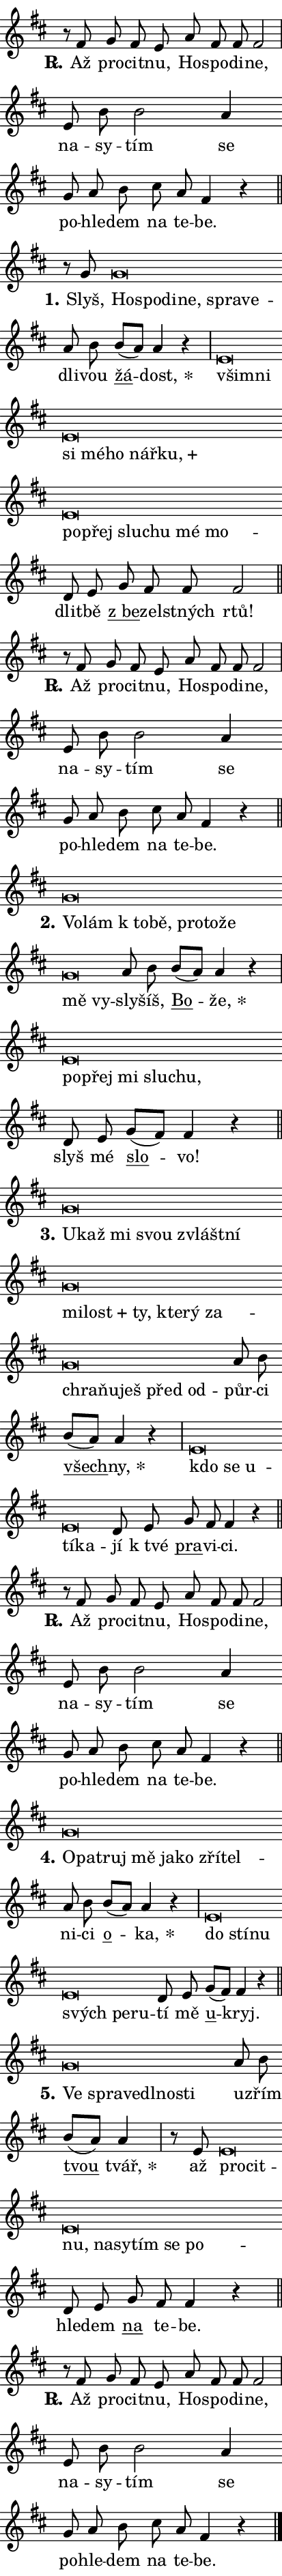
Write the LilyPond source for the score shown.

\version "2.24.0"
\header { tagline = "" }
\paper {
  indent = 0\cm
  top-margin = 0\cm
  right-margin = 0\cm
  bottom-margin = 0\cm
  left-margin = 0\cm
  paper-width = 7\cm
  page-breaking = #ly:one-page-breaking
  system-system-spacing.basic-distance = #11
  score-system-spacing.basic-distance = #11
  ragged-last = ##f
}


%% Author: Thomas Morley
%% https://lists.gnu.org/archive/html/lilypond-user/2020-05/msg00002.html
#(define (line-position grob)
"Returns position of @var[grob} in current system:
   @code{'start}, if at first time-step
   @code{'end}, if at last time-step
   @code{'middle} otherwise
"
  (let* ((col (ly:item-get-column grob))
         (ln (ly:grob-object col 'left-neighbor))
         (rn (ly:grob-object col 'right-neighbor))
         (col-to-check-left (if (ly:grob? ln) ln col))
         (col-to-check-right (if (ly:grob? rn) rn col))
         (break-dir-left
           (and
             (ly:grob-property col-to-check-left 'non-musical #f)
             (ly:item-break-dir col-to-check-left)))
         (break-dir-right
           (and
             (ly:grob-property col-to-check-right 'non-musical #f)
             (ly:item-break-dir col-to-check-right))))
        (cond ((eqv? 1 break-dir-left) 'start)
              ((eqv? -1 break-dir-right) 'end)
              (else 'middle))))

#(define (tranparent-at-line-position vctor)
  (lambda (grob)
  "Relying on @code{line-position} select the relevant enry from @var{vctor}.
Used to determine transparency,"
    (case (line-position grob)
      ((end) (not (vector-ref vctor 0)))
      ((middle) (not (vector-ref vctor 1)))
      ((start) (not (vector-ref vctor 2))))))

noteHeadBreakVisibility =
#(define-music-function (break-visibility)(vector?)
"Makes @code{NoteHead}s transparent relying on @var{break-visibility}"
#{
  \override NoteHead.transparent =
    #(tranparent-at-line-position break-visibility)
#})

#(define delete-ledgers-for-transparent-note-heads
  (lambda (grob)
    "Reads whether a @code{NoteHead} is transparent.
If so this @code{NoteHead} is removed from @code{'note-heads} from
@var{grob}, which is supposed to be @code{LedgerLineSpanner}.
As a result ledgers are not printed for this @code{NoteHead}"
    (let* ((nhds-array (ly:grob-object grob 'note-heads))
           (nhds-list
             (if (ly:grob-array? nhds-array)
                 (ly:grob-array->list nhds-array)
                 '()))
           ;; Relies on the transparent-property being done before
           ;; Staff.LedgerLineSpanner.after-line-breaking is executed.
           ;; This is fragile ...
           (to-keep
             (remove
               (lambda (nhd)
                 (ly:grob-property nhd 'transparent #f))
               nhds-list)))
      ;; TODO find a better method to iterate over grob-arrays, similiar
      ;; to filter/remove etc for lists
      ;; For now rebuilt from scratch
      (set! (ly:grob-object grob 'note-heads)  '())
      (for-each
        (lambda (nhd)
          (ly:pointer-group-interface::add-grob grob 'note-heads nhd))
        to-keep))))

hideNotes = {
  \noteHeadBreakVisibility #begin-of-line-visible
}
unHideNotes = {
  \noteHeadBreakVisibility #all-visible
}

% work-around for resetting accidentals
% https://lilypond.org/doc/v2.23/Documentation/notation/displaying-rhythms#unmetered-music
cadenzaMeasure = {
  \cadenzaOff
  \partial 1024 s1024
  \cadenzaOn
}

#(define-markup-command (accent layout props text) (markup?)
  "Underline accented syllable"
  (interpret-markup layout props
    #{\markup \override #'(offset . 4.3) \underline { #text }#}))

responsum = \markup \concat {
  "R" \hspace #-1.05 \path #0.1 #'((moveto 0 0.07) (lineto 0.9 0.8)) \hspace #0.05 "."
}

\layout {
    \context {
        \Staff
        \remove "Time_signature_engraver"
        \override LedgerLineSpanner.after-line-breaking = #delete-ledgers-for-transparent-note-heads
    }
    \context {
        \Voice {
            \override NoteHead.output-attributes = #'((class . "notehead"))
            \override Hairpin.height = #0.55
        }
    }
    \context {
        \Lyrics {
            \override StanzaNumber.output-attributes = #'((class . "stanzanumber"))
            \override LyricSpace.minimum-distance = #0.9
            \override LyricText.font-name = #"TeX Gyre Schola"
            \override LyricText.font-size = 1
            \override StanzaNumber.font-name = #"TeX Gyre Schola Bold"
            \override StanzaNumber.font-size = 1
        }
    }
}

% magnetic-lyrics.ily
%
%   written by
%     Jean Abou Samra <jean@abou-samra.fr>
%     Werner Lemberg <wl@gnu.org>
%
%   adapted by
%     Jiri Hon <jiri.hon@gmail.com>
%
% Version 2022-Apr-15

% https://www.mail-archive.com/lilypond-user@gnu.org/msg149350.html

#(define (Left_hyphen_pointer_engraver context)
   "Collect syllable-hyphen-syllable occurrences in lyrics and store
them in properties.  This engraver only looks to the left.  For
example, if the lyrics input is @code{foo -- bar}, it does the
following.

@itemize @bullet
@item
Set the @code{text} property of the @code{LyricHyphen} grob between
@q{foo} and @q{bar} to @code{foo}.

@item
Set the @code{left-hyphen} property of the @code{LyricText} grob with
text @q{foo} to the @code{LyricHyphen} grob between @q{foo} and
@q{bar}.
@end itemize

Use this auxiliary engraver in combination with the
@code{lyric-@/text::@/apply-@/magnetic-@/offset!} hook."
   (let ((hyphen #f)
         (text #f))
     (make-engraver
      (acknowledgers
       ((lyric-syllable-interface engraver grob source-engraver)
        (set! text grob)))
      (end-acknowledgers
       ((lyric-hyphen-interface engraver grob source-engraver)
        ;(when (not (grob::has-interface grob 'lyric-space-interface))
          (set! hyphen grob)));)
      ((stop-translation-timestep engraver)
       (when (and text hyphen)
         (ly:grob-set-object! text 'left-hyphen hyphen))
       (set! text #f)
       (set! hyphen #f)))))

#(define (lyric-text::apply-magnetic-offset! grob)
   "If the space between two syllables is less than the value in
property @code{LyricText@/.details@/.squash-threshold}, move the right
syllable to the left so that it gets concatenated with the left
syllable.

Use this function as a hook for
@code{LyricText@/.after-@/line-@/breaking} if the
@code{Left_@/hyphen_@/pointer_@/engraver} is active."
   (let ((hyphen (ly:grob-object grob 'left-hyphen #f)))
     (when hyphen
       (let ((left-text (ly:spanner-bound hyphen LEFT)))
         (when (grob::has-interface left-text 'lyric-syllable-interface)
           (let* ((common (ly:grob-common-refpoint grob left-text X))
                  (this-x-ext (ly:grob-extent grob common X))
                  (left-x-ext
                   (begin
                     ;; Trigger magnetism for left-text.
                     (ly:grob-property left-text 'after-line-breaking)
                     (ly:grob-extent left-text common X)))
                  ;; `delta` is the gap width between two syllables.
                  (delta (- (interval-start this-x-ext)
                            (interval-end left-x-ext)))
                  (details (ly:grob-property grob 'details))
                  (threshold (assoc-get 'squash-threshold details 0.2)))
             (when (< delta threshold)
               (let* (;; We have to manipulate the input text so that
                      ;; ligatures crossing syllable boundaries are not
                      ;; disabled.  For languages based on the Latin
                      ;; script this is essentially a beautification.
                      ;; However, for non-Western scripts it can be a
                      ;; necessity.
                      (lt (ly:grob-property left-text 'text))
                      (rt (ly:grob-property grob 'text))
                      (is-space (grob::has-interface hyphen 'lyric-space-interface))
                      (space (if is-space " " ""))
                      (space-markup (grob-interpret-markup grob " "))
                      (space-size (interval-length (ly:stencil-extent space-markup X)))
                      (extra-delta (if is-space space-size 0))
                      ;; Append new syllable.
                      (ltrt-space (if (and (string? lt) (string? rt))
                                (string-append lt space rt)
                                (make-concat-markup (list lt space rt))))
                      ;; Right-align `ltrt` to the right side.
                      (ltrt-space-markup (grob-interpret-markup
                               grob
                               (make-translate-markup
                                (cons (interval-length this-x-ext) 0)
                                (make-right-align-markup ltrt-space)))))
                 (begin
                   ;; Don't print `left-text`.
                   (ly:grob-set-property! left-text 'stencil #f)
                   ;; Set text and stencil (which holds all collected
                   ;; syllables so far) and shift it to the left.
                   (ly:grob-set-property! grob 'text ltrt-space)
                   (ly:grob-set-property! grob 'stencil ltrt-space-markup)
                   (ly:grob-translate-axis! grob (- (- delta extra-delta)) X))))))))))


#(define (lyric-hyphen::displace-bounds-first grob)
   ;; Make very sure this callback isn't triggered too early.
   (let ((left (ly:spanner-bound grob LEFT))
         (right (ly:spanner-bound grob RIGHT)))
     (ly:grob-property left 'after-line-breaking)
     (ly:grob-property right 'after-line-breaking)
     (ly:lyric-hyphen::print grob)))

squashThreshold = #0.4

\layout {
  \context {
    \Lyrics
    \consists #Left_hyphen_pointer_engraver
    \override LyricText.after-line-breaking =
      #lyric-text::apply-magnetic-offset!
    \override LyricHyphen.stencil = #lyric-hyphen::displace-bounds-first
    \override LyricText.details.squash-threshold = \squashThreshold
    \override LyricHyphen.minimum-distance = 0
    \override LyricHyphen.minimum-length = \squashThreshold
  }
}

squash = \override LyricText.details.squash-threshold = 9999
unSquash = \override LyricText.details.squash-threshold = \squashThreshold

left = \override LyricText.self-alignment-X = #LEFT
unLeft = \revert LyricText.self-alignment-X

starOffset = #(lambda (grob) 
                (let ((x_offset (ly:self-alignment-interface::aligned-on-x-parent grob)))
                  (if (= x_offset 0) 0 (+ x_offset 1.2))))

star = #(define-music-function (syllable)(string?)
"Append star separator at the end of a syllable"
#{
  \once \override LyricText.X-offset = #starOffset
  \lyricmode { \markup {
    #syllable
    \override #'((font-name . "TeX Gyre Schola Bold")) \hspace #0.2 \lower #0.65 \larger "*"
  } }
#})

starAccent = #(define-music-function (syllable)(string?)
"Append star separator at the end of a syllable and make accent"
#{
  \once \override LyricText.X-offset = #starOffset
  \lyricmode { \markup {
    \accent #syllable
    \override #'((font-name . "TeX Gyre Schola Bold")) \hspace #0.2 \lower #0.65 \larger "*"
  } }
#})

breath = #(define-music-function (syllable)(string?)
"Append breathing indicator at the end of a syllable"
#{
  \lyricmode { \markup { #syllable "+" } }
#})

optionalBreath = #(define-music-function (syllable)(string?)
"Append optional breathing indicator at the end of a syllable"
#{
  \lyricmode { \markup { #syllable "(+)" } }
#})


\score {
    <<
        \new Voice = "melody" { \cadenzaOn \key d \major \relative { r8 fis' g fis e a fis fis fis2 \cadenzaMeasure \bar "|" e8 b' b2 a4 \bar "" g8 a b cis a fis4 r \cadenzaMeasure \bar "||" \break } }
        \new Lyrics \lyricsto "melody" { \lyricmode { \set stanza = \responsum
Až pro -- cit -- nu, Ho -- spo -- di -- ne, na -- sy -- tím se po -- hle -- dem na te -- be. } }
    >>
    \layout {}
}

\score {
    <<
        \new Voice = "melody" { \cadenzaOn \key d \major \relative { r8 g'8 g\breve*1/16 \hideNotes \breve*1/16 \bar "" \breve*1/16 \bar "" \breve*1/16 \bar "" \breve*1/16 \breve*1/16 \bar "" \unHideNotes a8 b \bar "" b[( a)] a4 r \cadenzaMeasure \bar "|" e\breve*1/16 \hideNotes \breve*1/16 \bar "" \breve*1/16 \bar "" \breve*1/16 \bar "" \breve*1/16 \bar "" \breve*1/16 \bar "" \breve*1/16 \bar "" \breve*1/16 \bar "" \breve*1/16 \bar "" \breve*1/16 \bar "" \breve*1/16 \bar "" \breve*1/16 \breve*1/16 \bar "" \unHideNotes d8 e \bar "" g fis fis fis2 \cadenzaMeasure \bar "||" \break } }
        \new Lyrics \lyricsto "melody" { \lyricmode { \set stanza = "1."
Slyš, \left Ho -- \squash spo -- di -- ne, spra -- ve -- \unLeft \unSquash dli -- vou \markup \accent žá -- \star dost, \left všim -- \squash ni si mé -- ho nář -- \breath "ku," po -- přej slu -- chu mé mo -- \unLeft \unSquash dlit -- bě \markup \accent "z be" -- ze -- lstných rtů! } }
    >>
    \layout {}
}

\score {
    <<
        \new Voice = "melody" { \cadenzaOn \key d \major \relative { r8 fis' g fis e a fis fis fis2 \cadenzaMeasure \bar "|" e8 b' b2 a4 \bar "" g8 a b cis a fis4 r \cadenzaMeasure \bar "||" \break } }
        \new Lyrics \lyricsto "melody" { \lyricmode { \set stanza = \responsum
Až pro -- cit -- nu, Ho -- spo -- di -- ne, na -- sy -- tím se po -- hle -- dem na te -- be. } }
    >>
    \layout {}
}

\score {
    <<
        \new Voice = "melody" { \cadenzaOn \key d \major \relative { g'\breve*1/16 \hideNotes \breve*1/16 \bar "" \breve*1/16 \bar "" \breve*1/16 \bar "" \breve*1/16 \bar "" \breve*1/16 \bar "" \breve*1/16 \bar "" \breve*1/16 \breve*1/16 \bar "" \unHideNotes a8 b \bar "" b[( a)] a4 r \cadenzaMeasure \bar "|" e\breve*1/16 \hideNotes \breve*1/16 \bar "" \breve*1/16 \bar "" \breve*1/16 \breve*1/16 \bar "" \unHideNotes d8 e \bar "" g[( fis)] fis4 r \cadenzaMeasure \bar "||" \break } }
        \new Lyrics \lyricsto "melody" { \lyricmode { \set stanza = "2."
\left Vo -- \squash lám "k to" -- bě, pro -- to -- že mě vy -- \unLeft \unSquash sly -- šíš, \markup \accent Bo -- \star že, \left po -- \squash přej mi slu -- chu, \unLeft \unSquash slyš mé \markup \accent slo -- vo! } }
    >>
    \layout {}
}

\score {
    <<
        \new Voice = "melody" { \cadenzaOn \key d \major \relative { g'\breve*1/16 \hideNotes \breve*1/16 \bar "" \breve*1/16 \bar "" \breve*1/16 \bar "" \breve*1/16 \bar "" \breve*1/16 \bar "" \breve*1/16 \bar "" \breve*1/16 \bar "" \breve*1/16 \bar "" \breve*1/16 \bar "" \breve*1/16 \bar "" \breve*1/16 \bar "" \breve*1/16 \bar "" \breve*1/16 \bar "" \breve*1/16 \bar "" \breve*1/16 \breve*1/16 \bar "" \unHideNotes a8 b \bar "" b[( a)] a4 r \cadenzaMeasure \bar "|" e\breve*1/16 \hideNotes \breve*1/16 \bar "" \breve*1/16 \bar "" \breve*1/16 \breve*1/16 \bar "" \unHideNotes d8 e \bar "" g fis fis4 r \cadenzaMeasure \bar "||" \break } }
        \new Lyrics \lyricsto "melody" { \lyricmode { \set stanza = "3."
\left U -- \squash kaž mi svou zvlášt -- ní mi -- \breath "lost" ty, kte -- rý za -- chra -- ňu -- ješ před od -- \unLeft \unSquash půr -- ci \markup \accent všech -- \star ny, \left kdo \squash se u -- tí -- ka -- \unLeft \unSquash jí "k tvé" \markup \accent pra -- vi -- ci. } }
    >>
    \layout {}
}

\score {
    <<
        \new Voice = "melody" { \cadenzaOn \key d \major \relative { r8 fis' g fis e a fis fis fis2 \cadenzaMeasure \bar "|" e8 b' b2 a4 \bar "" g8 a b cis a fis4 r \cadenzaMeasure \bar "||" \break } }
        \new Lyrics \lyricsto "melody" { \lyricmode { \set stanza = \responsum
Až pro -- cit -- nu, Ho -- spo -- di -- ne, na -- sy -- tím se po -- hle -- dem na te -- be. } }
    >>
    \layout {}
}

\score {
    <<
        \new Voice = "melody" { \cadenzaOn \key d \major \relative { g'\breve*1/16 \hideNotes \breve*1/16 \bar "" \breve*1/16 \bar "" \breve*1/16 \bar "" \breve*1/16 \bar "" \breve*1/16 \bar "" \breve*1/16 \breve*1/16 \bar "" \unHideNotes a8 b \bar "" b[( a)] a4 r \cadenzaMeasure \bar "|" e\breve*1/16 \hideNotes \breve*1/16 \bar "" \breve*1/16 \bar "" \breve*1/16 \bar "" \breve*1/16 \breve*1/16 \bar "" \unHideNotes d8 e \bar "" g[( fis)] fis4 r \cadenzaMeasure \bar "||" \break } }
        \new Lyrics \lyricsto "melody" { \lyricmode { \set stanza = "4."
\left O -- \squash pa -- truj mě ja -- ko zří -- tel -- \unLeft \unSquash ni -- ci \markup \accent o -- \star ka, \left do \squash stí -- nu svých pe -- ru -- \unLeft \unSquash tí mě \markup \accent u -- kryj. } }
    >>
    \layout {}
}

\score {
    <<
        \new Voice = "melody" { \cadenzaOn \key d \major \relative { g'\breve*1/16 \hideNotes \breve*1/16 \bar "" \breve*1/16 \bar "" \breve*1/16 \bar "" \breve*1/16 \breve*1/16 \bar "" \unHideNotes a8 b \bar "" b[( a)] a4 \cadenzaMeasure \bar "|" r8 e8 e\breve*1/16 \hideNotes \breve*1/16 \bar "" \breve*1/16 \bar "" \breve*1/16 \bar "" \breve*1/16 \bar "" \breve*1/16 \bar "" \breve*1/16 \breve*1/16 \bar "" \unHideNotes d8 e \bar "" g fis fis4 r \cadenzaMeasure \bar "||" \break } }
        \new Lyrics \lyricsto "melody" { \lyricmode { \set stanza = "5."
\left Ve \squash spra -- ve -- dl -- no -- sti \unLeft \unSquash u -- zřím \markup \accent tvou \star tvář, až \left pro -- \squash cit -- nu, na -- sy -- tím se po -- \unLeft \unSquash hle -- dem \markup \accent na te -- be. } }
    >>
    \layout {}
}

\score {
    <<
        \new Voice = "melody" { \cadenzaOn \key d \major \relative { r8 fis' g fis e a fis fis fis2 \cadenzaMeasure \bar "|" e8 b' b2 a4 \bar "" g8 a b cis a fis4 r \cadenzaMeasure \bar "||" \break } \bar "|." }
        \new Lyrics \lyricsto "melody" { \lyricmode { \set stanza = \responsum
Až pro -- cit -- nu, Ho -- spo -- di -- ne, na -- sy -- tím se po -- hle -- dem na te -- be. } }
    >>
    \layout {}
}
